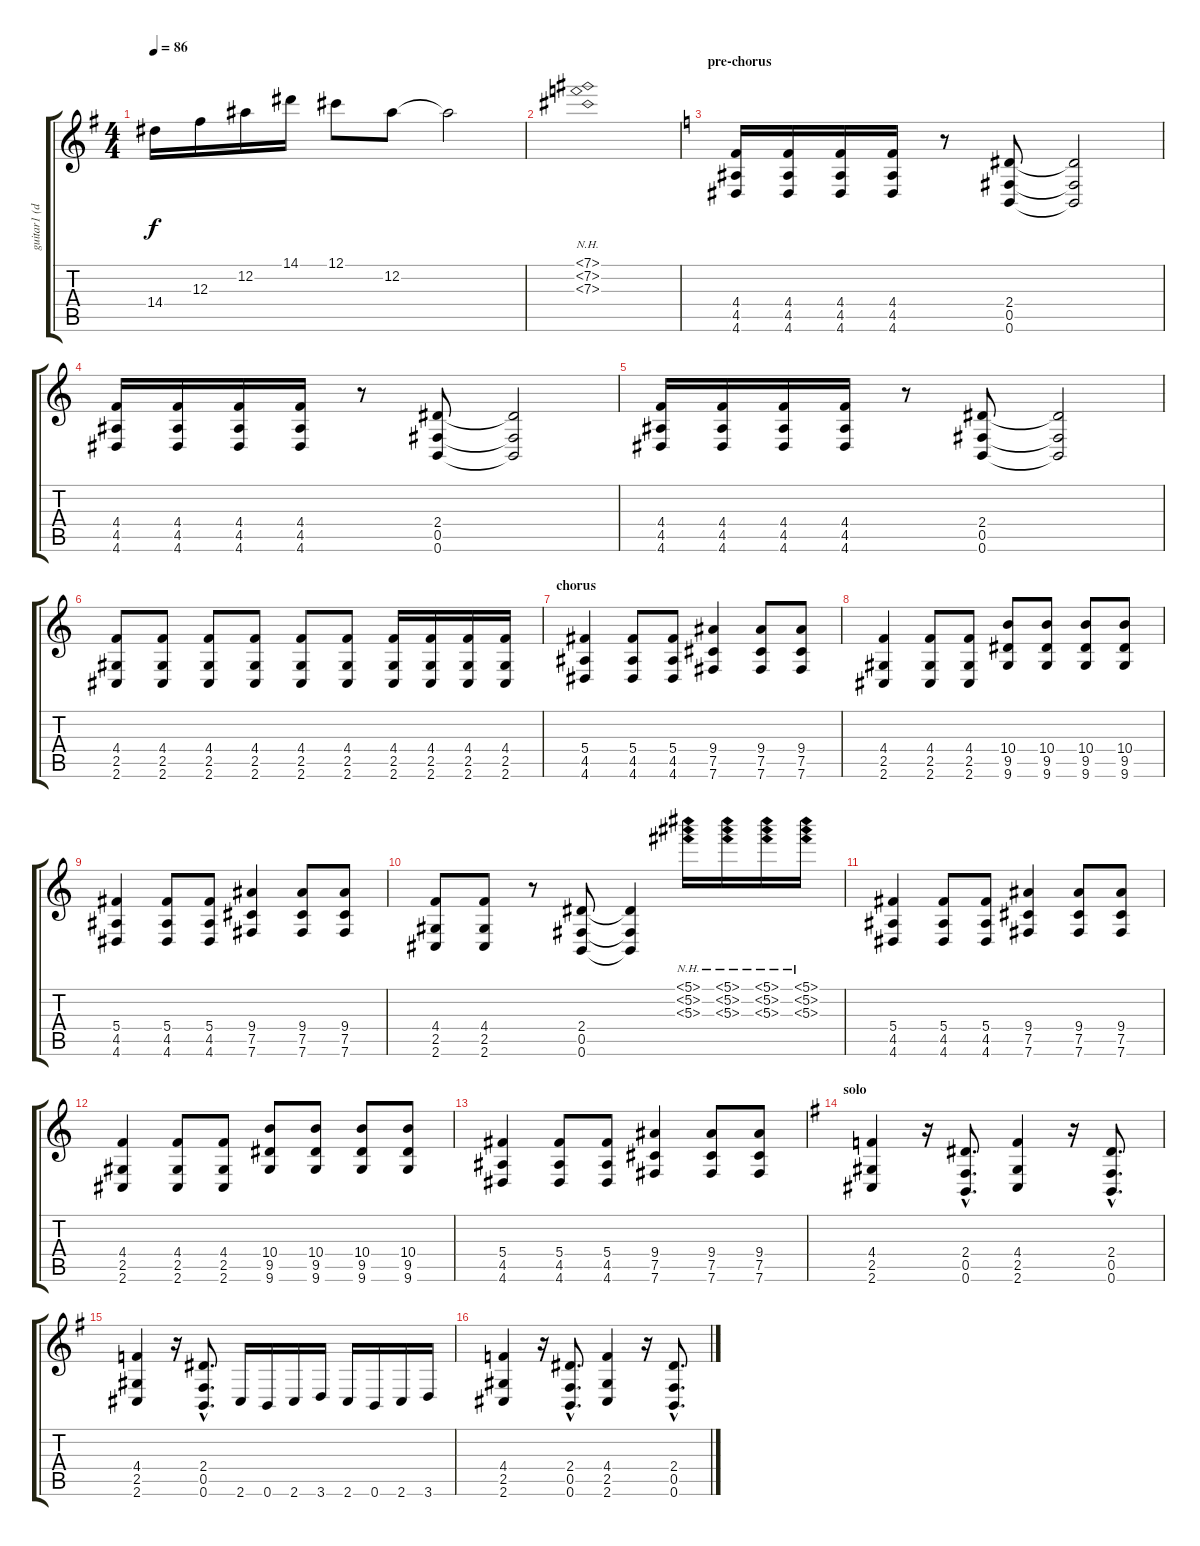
\track ("guitar1 (dist)" "guitar1 (d") {instrument distortionguitar}
\staff {score tabs}
\tuning (Db4 Bb3 Gb3 Db3 Gb2 B1) {hide}
\ts (4 4)
\tempo 86
\clef g2
\ks eminor
14.4.16{dy f} 12.3.16 12.2.16 14.1.16 12.1.8 12.2.8 12.2{t}.2 |
(7.1{nh} 7.2{nh} 7.3{nh}).1 |
\section ("" "pre-chorus")
\ks c
(4.4 4.5 4.6).16{volume 16 balance 4 instrument distortionguitar} (4.4 4.5 4.6).16 (4.4 4.5 4.6).16 (4.4 4.5 4.6).16 r.8 (2.4 0.5 0.6).8 (2.4{t} 0.5{t} 0.6{t}).2 |
(4.4 4.5 4.6).16 (4.4 4.5 4.6).16 (4.4 4.5 4.6).16 (4.4 4.5 4.6).16 r.8 (2.4 0.5 0.6).8 (2.4{t} 0.5{t} 0.6{t}).2 |
(4.4 4.5 4.6).16 (4.4 4.5 4.6).16 (4.4 4.5 4.6).16 (4.4 4.5 4.6).16 r.8 (2.4 0.5 0.6).8 (2.4{t} 0.5{t} 0.6{t}).2 |
(4.4 2.5 2.6).8 (4.4 2.5 2.6).8 (4.4 2.5 2.6).8 (4.4 2.5 2.6).8 (4.4 2.5 2.6).8 (4.4 2.5 2.6).8 (4.4 2.5 2.6).16 (4.4 2.5 2.6).16 (4.4 2.5 2.6).16 (4.4 2.5 2.6).16 |
\section ("" "chorus")
(5.4 4.5 4.6).4{balance 8} (5.4 4.5 4.6).8 (5.4 4.5 4.6).8 (9.4 7.5 7.6).4 (9.4 7.5 7.6).8 (9.4 7.5 7.6).8 |
(4.4 2.5 2.6).4 (4.4 2.5 2.6).8 (4.4 2.5 2.6).8 (10.4 9.5 9.6).8 (10.4 9.5 9.6).8 (10.4 9.5 9.6).8 (10.4 9.5 9.6).8 |
(5.4 4.5 4.6).4 (5.4 4.5 4.6).8 (5.4 4.5 4.6).8 (9.4 7.5 7.6).4 (9.4 7.5 7.6).8 (9.4 7.5 7.6).8 |
(4.4 2.5 2.6).8 (4.4 2.5 2.6).8 r.8 (2.4 0.5 0.6).8 (2.4{t} 0.5{t} 0.6{t}).4 (5.1{nh} 5.2{nh} 5.3{nh}).16 (5.1{nh} 5.2{nh} 5.3{nh}).16 (5.1{nh} 5.2{nh} 5.3{nh}).16 (5.1{nh} 5.2{nh} 5.3{nh}).16 |
(5.4 4.5 4.6).4 (5.4 4.5 4.6).8 (5.4 4.5 4.6).8 (9.4 7.5 7.6).4 (9.4 7.5 7.6).8 (9.4 7.5 7.6).8 |
(4.4 2.5 2.6).4 (4.4 2.5 2.6).8 (4.4 2.5 2.6).8 (10.4 9.5 9.6).8 (10.4 9.5 9.6).8 (10.4 9.5 9.6).8 (10.4 9.5 9.6).8 |
(5.4 4.5 4.6).4 (5.4 4.5 4.6).8 (5.4 4.5 4.6).8 (9.4 7.5 7.6).4 (9.4 7.5 7.6).8 (9.4 7.5 7.6).8 |
\section ("" "solo")
\ks eminor
(4.4 2.5 2.6).4{balance 4} r.16 (2.4{hac} 0.5{hac} 0.6{hac}).8{d} (4.4 2.5 2.6).4 r.16 (2.4{hac} 0.5{hac} 0.6{hac}).8{d} |
(4.4 2.5 2.6).4 r.16 (2.4{hac} 0.5{hac} 0.6{hac}).8{d} 2.6.16 0.6.16 2.6.16 3.6.16 2.6.16 0.6.16 2.6.16 3.6.16 |
(4.4 2.5 2.6).4 r.16 (2.4{hac} 0.5{hac} 0.6{hac}).8{d} (4.4 2.5 2.6).4 r.16 (2.4{hac} 0.5{hac} 0.6{hac}).8{d}
